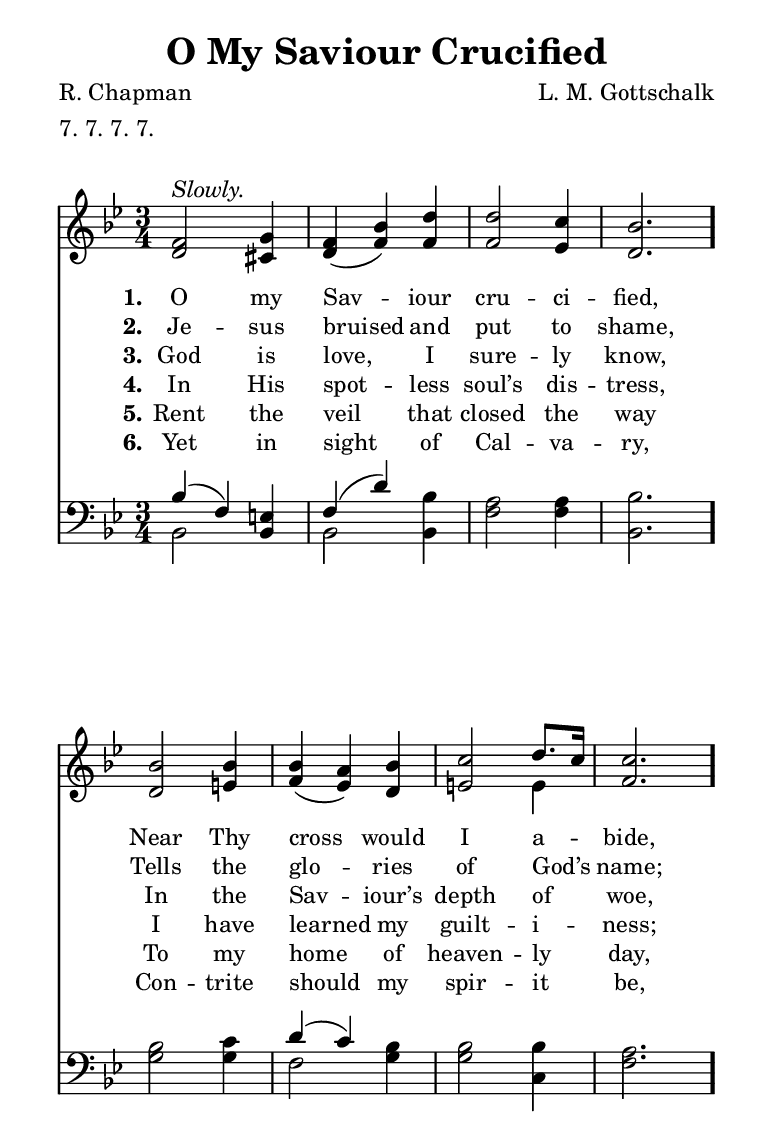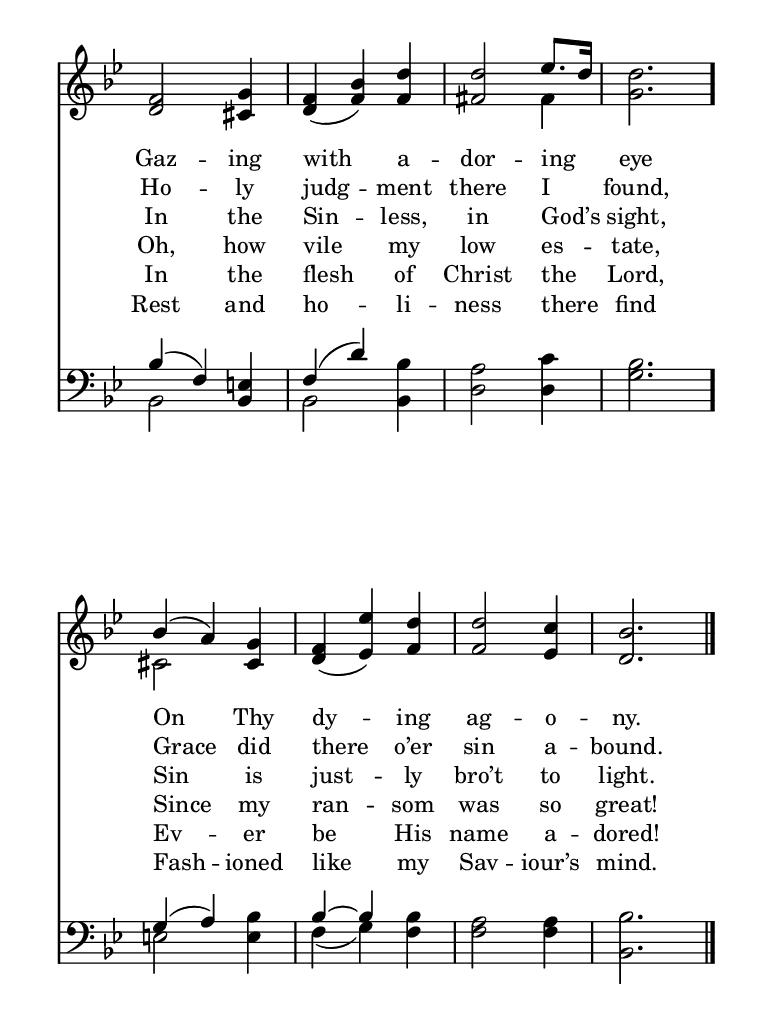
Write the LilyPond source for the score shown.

\include "common/global.ily"
\paper {
  \include "common/paper.ily"
  ragged-last-bottom = ##t
}

\header{
  hymnnumber = "379"
  title = "O My Saviour Crucified"
  tunename = "Last Hope"
  meter = "7. 7. 7. 7."
  poet = "R. Chapman"
  composer = "L. M. Gottschalk"
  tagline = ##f
}

global = {
  \include "common/overrides.ily"
  \override Staff.TimeSignature.style = #'numbered
  \time 3/4
  \override Score.MetronomeMark.transparent = ##t % hide all fermata changes too
  \tempo 4=90
  \key bes \major
  \autoBeamOff
}

notesSoprano = {
\global
\relative c' {

  f2^\markup{\italic Slowly.} g4 | f( bes) d | d2 c4 | bes2. |
  bes2 bes4 | bes( a) bes | c2 d8.[ c16] | c2. |
  f,2 g4 | f( bes) d | d2 ees8.[ d16] | d2. |
  bes4( a) g| f( ees') d | d2 c4 | bes2. |

  \bar "|."

}
}

notesAlto = {
\global
\relative e' {

  d2 cis4 | d( f) f | f2 ees4 | d2. |
  d2 e4 | f( ees) d | e2 e4 | f2. |
  d2 cis4 | d( f) f | fis2 fis4 | g2. |
  cis,2 cis4 | d( ees) f | f2 ees4 | d2. |

}
}

notesTenor = {
\global
\relative a {

  bes4( f) e | f( d') bes | a2 a4 | bes2. |
  bes2 c4 | d( c) bes | bes2 bes4 | a2. |
  bes4( f) e | f( d') bes | a2 c4 | bes2. |
  g4( a) bes | bes ~ bes bes | a2 a4 | bes2. |

}
}

notesBass = {
\global
\relative f, {

  bes2 bes4 | bes2 bes4 | f'2 f4 | bes,2. |
  g'2 g4 | f2 g4 | g2 c,4 | f2. |
  bes,2 bes4 | bes2 bes4 | d2 d4 | g2. |
  e2 e4 | f4( g) f | f2 f4 | bes,2. |

}
}

wordsA = \lyricmode {
\set stanza = "1."

O my Sav -- iour cru -- ci -- fied, \bar "."
Near Thy cross would I a -- bide, \bar "."
Gaz -- ing with a -- dor -- ing eye \bar "."
On Thy dy -- ing ag -- o -- ny. \bar "."

}

wordsB = \lyricmode {
\set stanza = "2."

Je -- sus bruised and put to shame,
Tells the glo -- ries of God’s name;
Ho -- ly judg -- ment there I found,
Grace did there o’er sin a -- bound.

}

wordsC = \lyricmode {
\set stanza = "3."

God is love, I sure -- ly know,
In the Sav -- iour’s depth of woe,
In the Sin -- less, in God’s sight,
Sin is just -- ly bro’t to light.

}

wordsD = \lyricmode {
\set stanza = "4."

In His spot -- less soul’s dis -- tress,
I have learned my guilt -- i -- ness;
Oh, how vile my low es -- tate,
Since my ran -- som was so great!

}

wordsE = \lyricmode {
\set stanza = "5."

Rent the veil that closed the way
To my home of heaven -- ly day,
In the flesh of Christ the Lord,
Ev -- er be His name a -- dored!

}

wordsF = \lyricmode {
\set stanza = "6."

Yet in sight of Cal -- va -- ry,
Con -- trite should my spir -- it be,
Rest and ho -- li -- ness there find
Fash -- ioned like my Sav -- iour’s mind.

}

\score {
  \context ChoirStaff <<
    \context Staff = upper <<
      \set Staff.autoBeaming = ##f
      \set ChoirStaff.systemStartDelimiter = #'SystemStartBar
      \set ChoirStaff.printPartCombineTexts = ##f
      \partcombine #'(2 . 9) \notesSoprano \notesAlto
      \context NullVoice = sopranos { \voiceOne << \notesSoprano >> }
      \context Lyrics = one   \lyricsto sopranos \wordsA
      \context Lyrics = two   \lyricsto sopranos \wordsB
      \context Lyrics = three \lyricsto sopranos \wordsC
      \context Lyrics = four  \lyricsto sopranos \wordsD
      \context Lyrics = five  \lyricsto sopranos \wordsE
      \context Lyrics = six   \lyricsto sopranos \wordsF
    >>
    \context Staff = men <<
      \set Staff.autoBeaming = ##f
      \clef bass
      \set ChoirStaff.printPartCombineTexts = ##f
      \partcombine #'(2 . 9) \notesTenor \notesBass
    >>
  >>
  \layout {
    \include "common/layout.ily"
  }
  \midi{
    \include "common/midi.ily"
  }
}

\version "2.19.49"  % necessary for upgrading to future LilyPond versions.

% vi:set et ts=2 sw=2 ai nocindent syntax=lilypond:
